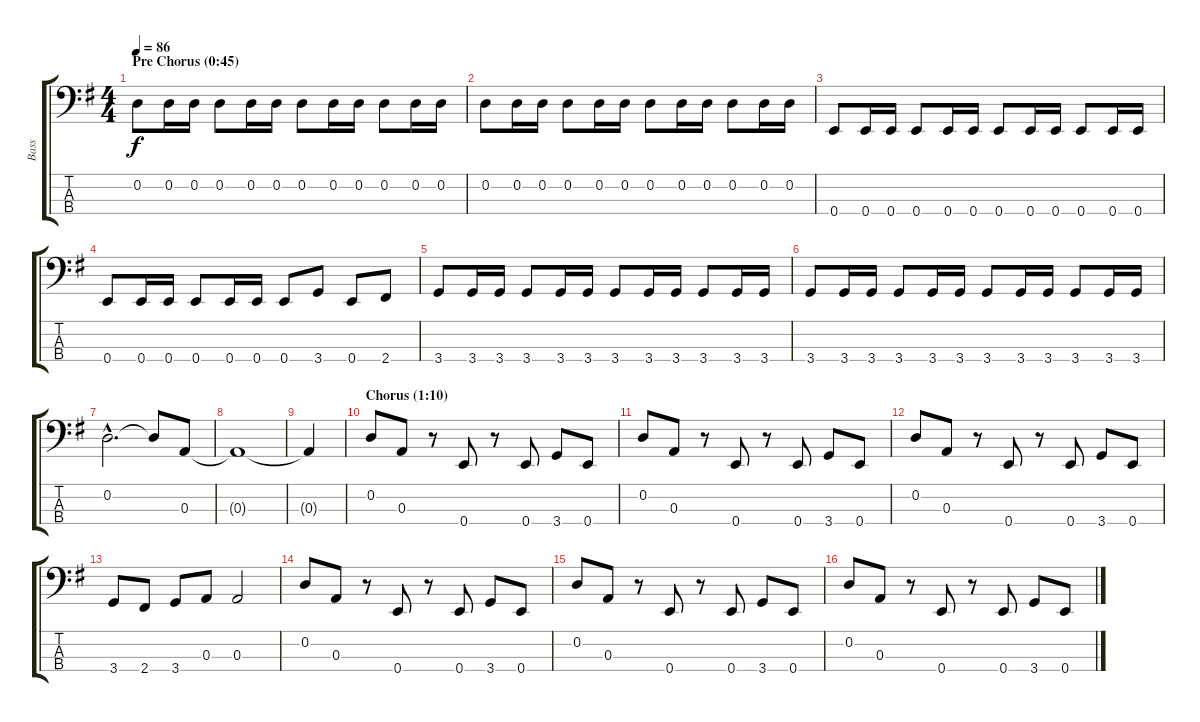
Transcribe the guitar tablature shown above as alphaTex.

\track ("Bass" "Bass") {instrument electricbassfinger}
\staff {score tabs}
\tuning (G2 D2 A1 E1) {hide}
\ts (4 4)
\section ("" "Pre Chorus (0:45)")
\tempo 86
\clef f4
\ks eminor
0.2.8{dy f} 0.2.16 0.2.16 0.2.8 0.2.16 0.2.16 0.2.8 0.2.16 0.2.16 0.2.8 0.2.16 0.2.16 |
0.2.8 0.2.16 0.2.16 0.2.8 0.2.16 0.2.16 0.2.8 0.2.16 0.2.16 0.2.8 0.2.16 0.2.16 |
0.4.8 0.4.16 0.4.16 0.4.8 0.4.16 0.4.16 0.4.8 0.4.16 0.4.16 0.4.8 0.4.16 0.4.16 |
0.4.8 0.4.16 0.4.16 0.4.8 0.4.16 0.4.16 0.4.8 3.4.8 0.4.8 2.4.8 |
3.4.8 3.4.16 3.4.16 3.4.8 3.4.16 3.4.16 3.4.8 3.4.16 3.4.16 3.4.8 3.4.16 3.4.16 |
3.4.8 3.4.16 3.4.16 3.4.8 3.4.16 3.4.16 3.4.8 3.4.16 3.4.16 3.4.8 3.4.16 3.4.16 |
0.2{hac}.2{d} 0.2{t}.8 0.3.8 |
0.3{t}.1 |
0.3{t}.4 |
\section ("" "Chorus (1:10)")
0.2.8 0.3.8 r.8 0.4.8 r.8 0.4.8 3.4.8 0.4.8 |
0.2.8 0.3.8 r.8 0.4.8 r.8 0.4.8 3.4.8 0.4.8 |
0.2.8 0.3.8 r.8 0.4.8 r.8 0.4.8 3.4.8 0.4.8 |
3.4.8 2.4.8 3.4.8 0.3.8 0.3.2 |
0.2.8 0.3.8 r.8 0.4.8 r.8 0.4.8 3.4.8 0.4.8 |
0.2.8 0.3.8 r.8 0.4.8 r.8 0.4.8 3.4.8 0.4.8 |
0.2.8 0.3.8 r.8 0.4.8 r.8 0.4.8 3.4.8 0.4.8
